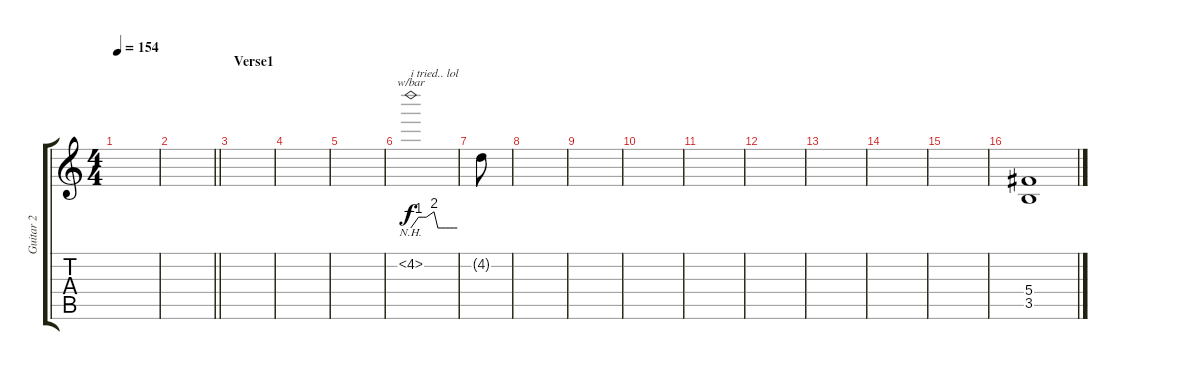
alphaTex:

\track ("Guitar 2" "Guitar 2") {instrument distortionguitar}
\staff {score tabs}
\tuning (Eb4 Bb3 Gb3 Db3 Ab2 Db2) {hide}
\ts (4 4)
\tempo 154
\clef g2
\ks c
|
\barLineRight lightlight
|
\section ("" "Verse1")
|
|
|
4.2{nh}.1{tbe (custom default 0 0 10 4 16 4 20 4 30 8 35 0 40 0 45 0 50 0 55 0 60 0) txt "i tried.. lol" balance 12} |
4.2{t}.8 |
|
|
|
|
|
|
|
|
(5.4 3.5).1{volume 8}
